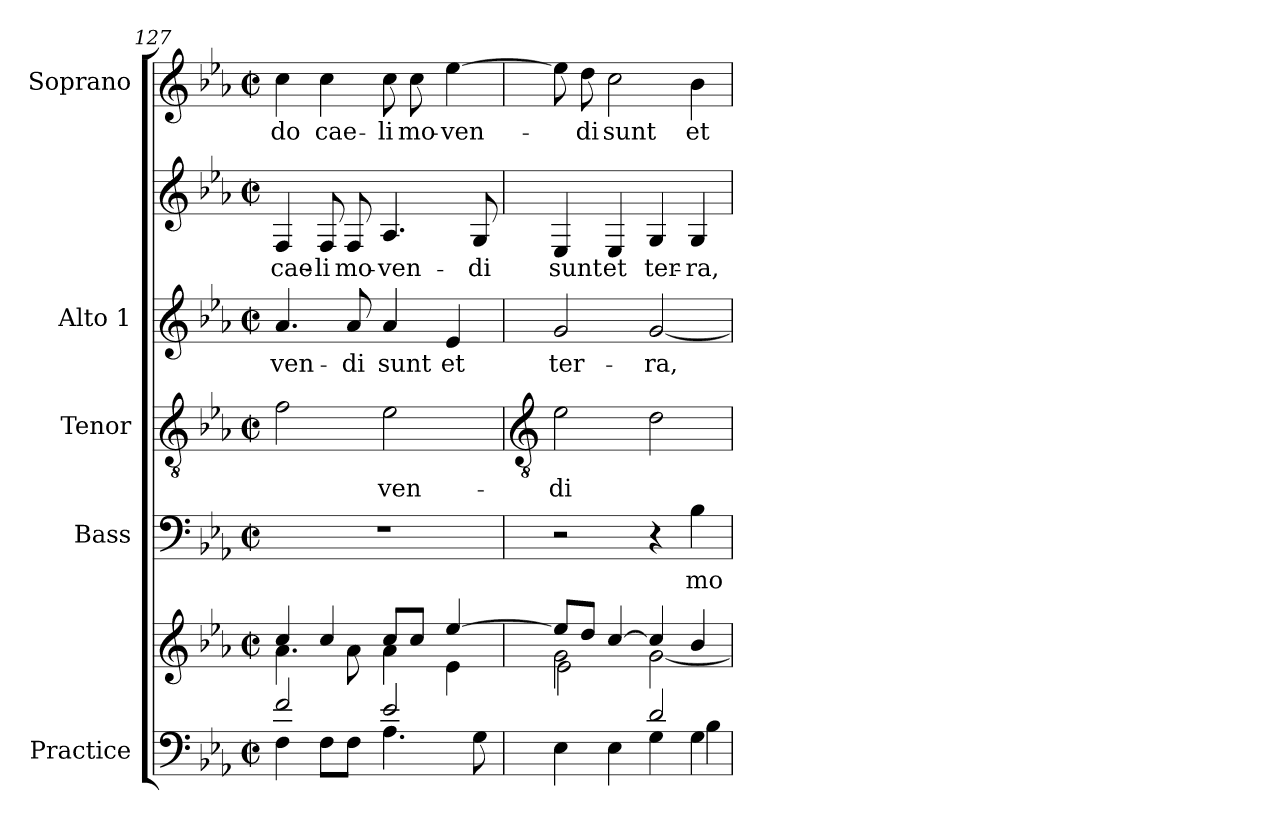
**kern	**kern	**kern	**text	**kern	**text	**kern	**text	**kern	**text	**kern	**text
*part5	*part5	*part4	*part4	*part3	*part3	*part2	*part2	*part2	*part2	*part1	*part1
*staff7	*staff6	*staff5	*staff5	*staff4	*staff4	*staff3	*staff3	*staff2	*staff2	*staff1	*staff1
*I"Practice	*	*I"Bass	*	*I"Tenor	*	*I"Alto 1	*	*	*	*I"Soprano	*
*	*	*I'B	*	*I'T	*	*I'A	*	*	*	*I'S	*
*clefF4	*clefG2	*clefF4	*	*clefGv2	*	*clefG2	*	*clefG2	*	*clefG2	*
*k[b-e-a-]	*k[b-e-a-]	*k[b-e-a-]	*	*k[b-e-a-]	*	*k[b-e-a-]	*	*k[b-e-a-]	*	*k[b-e-a-]	*
*E-:	*E-:	*E-:	*	*E-:	*	*E-:	*	*E-:	*	*E-:	*
*M2/2	*M2/2	*M2/2	*	*M2/2	*	*M2/2	*	*M2/2	*	*M2/2	*
*met(c|)	*met(c|)	*met(c|)	*	*met(c|)	*	*met(c|)	*	*met(c|)	*	*met(c|)	*
=127	=127	=127	=127	=127	=127	=127	=127	=127	=127	=127	=127
*^	*^	*	*	*	*	*	*	*	*	*	*
*	*^	*	*	*	*	*	*	*	*	*	*	*	*
!	!	!	!	!	!	!	!	!	!	!LO:LY:b	!	!LO:LY:b	!	!LO:LY:b
4F\	2f/	1ryy	4cc/	4.a-\	1r	.	2f	.	4.a-	ven-	4F	-cae-	4cc	-do
!	!	!	!	!	!	!	!	!	!	!	!	!LO:LY:b	!	!LO:LY:b
8F\L	.	.	4cc/	.	.	.	.	.	.	.	8F	-li	4cc	cae-
!	!	!	!	!	!	!	!	!	!	!LO:LY:b	!	!LO:LY:b	!	!
8F\J	.	.	.	8a-\	.	.	.	.	8a-	-di	8F	mo-	.	.
!	!	!	!	!	!	!	!	!LO:LY:b	!	!LO:LY:b	!	!LO:LY:b	!	!LO:LY:b
4.A-\	2e-/	.	8cc/L	4a-\	.	.	2e-\	ven-	4a-	sunt	4.A-	-ven-	8cc	-li
!	!	!	!	!	!	!	!	!	!	!	!	!	!	!LO:LY:b
.	.	.	8cc/J	.	.	.	.	.	.	.	.	.	8cc	mo-
!	!	!	!	!	!	!	!	!	!	!LO:LY:b	!	!	!	!LO:LY:b
.	.	.	[4ee-/	4e-\	.	.	.	.	4e-	et	.	.	[4ee-\	-ven-
!	!	!	!	!	!	!	!	!	!	!	!	!LO:LY:b	!	!
8G\	.	.	.	.	.	.	.	.	.	.	8G	-di	.	.
*	*	*	*v	*v	*	*	*	*	*	*	*	*	*	*
!!LO:LB:g=z
=128	=128	=128	=128	=128	=128	=128	=128	=128	=128	=128	=128	=128	=128
*	*	*	*	*	*	*clefGv2	*	*	*	*	*	*	*
*	*	*	*^	*	*	*	*	*	*	*	*	*	*
*	*	*	*	*^	*	*	*	*	*	*	*	*	*	*
!	!	!	!	!	!	!	!	!	!LO:LY:b	!	!LO:LY:b	!	!LO:LY:b	!	!
4E-\	2ryy	2ryy	8ee-/L]	2g\	2e-\	2r	.	2e-\	-di	2g	ter-	4E-	sunt	8ee-\]	.
!	!	!	!	!	!	!	!	!	!	!	!	!	!	!	!LO:LY:b
.	.	.	8dd/J	.	.	.	.	.	.	.	.	.	.	8dd	di
!	!	!	!	!	!	!	!	!	!	!	!	!	!LO:LY:b	!	!LO:LY:b
4E-\	.	.	[4cc/	.	.	.	.	.	.	.	.	4E-	et	2cc	sunt
!	!	!	!	!	!	!	!	!	!	!	!LO:LY:b	!	!LO:LY:b	!	!
4G\	2d/	4ryy	4cc/]	[2g\	2ryy	4r	.	2d	.	[2g	-ra,	4G	ter-	.	.
!	!	!	!	!	!	!	!LO:LY:b	!	!	!	!	!	!LO:LY:b	!	!LO:LY:b
4G\	.	4B-\	4b-/	.	.	4B-	mo-	.	.	.	.	4G	-ra,	4b-	et
*v	*v	*v	*	*	*	*	*	*	*	*	*	*	*	*	*
*	*v	*v	*v	*	*	*	*	*	*	*	*	*	*
=	=	=	=	=	=	=	=	=	=	=	=
*-	*-	*-	*-	*-	*-	*-	*-	*-	*-	*-	*-
